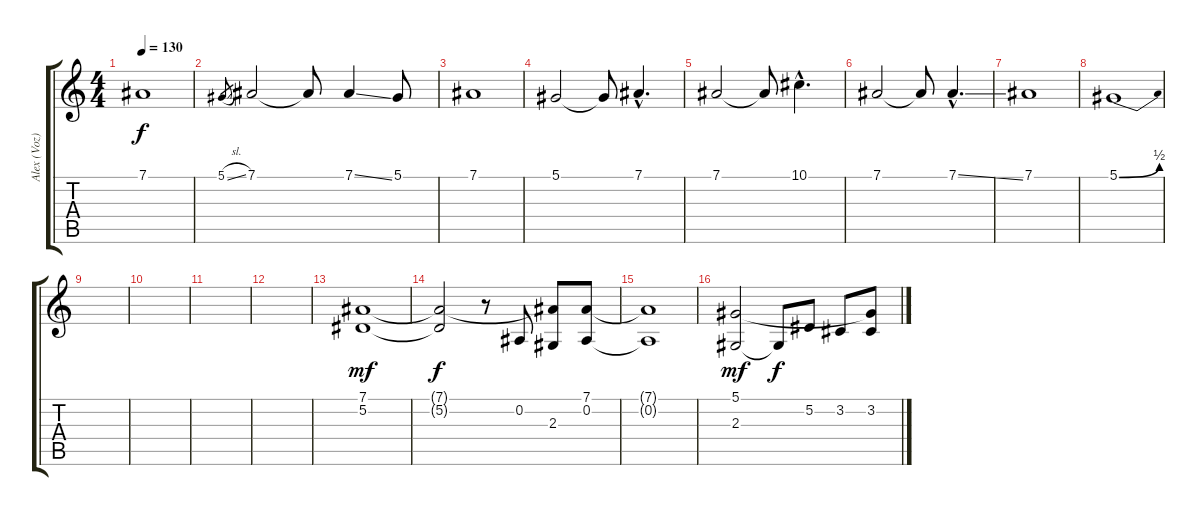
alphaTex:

\track ("Alex (Voz)" "Alex (Voz)") {instrument tenorsax}
\staff {score tabs}
\tuning (Eb4 Bb3 Gb3 Db3 Ab2 Eb2) {hide}
\ts (4 4)
\tempo 130
\clef g2
\ks c
7.1.1{dy f} |
5.1{sl}.8{gr} 7.1.2 7.1{t}.8 7.1{ss}.4 5.1.8 |
7.1.1 |
5.1.2 5.1{t}.8 7.1{hac}.4{d} |
7.1.2 7.1{t}.8 10.1{hac}.4{d} |
7.1.2 7.1{t}.8 7.1{ss hac}.4{d} |
7.1.1 |
5.1{be (bend 0 0 60 2)}.1 |
|
|
|
|
(7.1 5.2).1{dy mf} |
(7.1{t} 5.2{t}).2{dy f} r.8 0.2.8 (7.1{t} 2.3).8 (7.1 0.2).8 |
(7.1{t} 0.2{t}).1 |
(5.1 2.3).2{dy mf} 2.3{t}.8{dy f} 5.2.8 3.2.8 (5.1{t} 3.2{ss}).8
